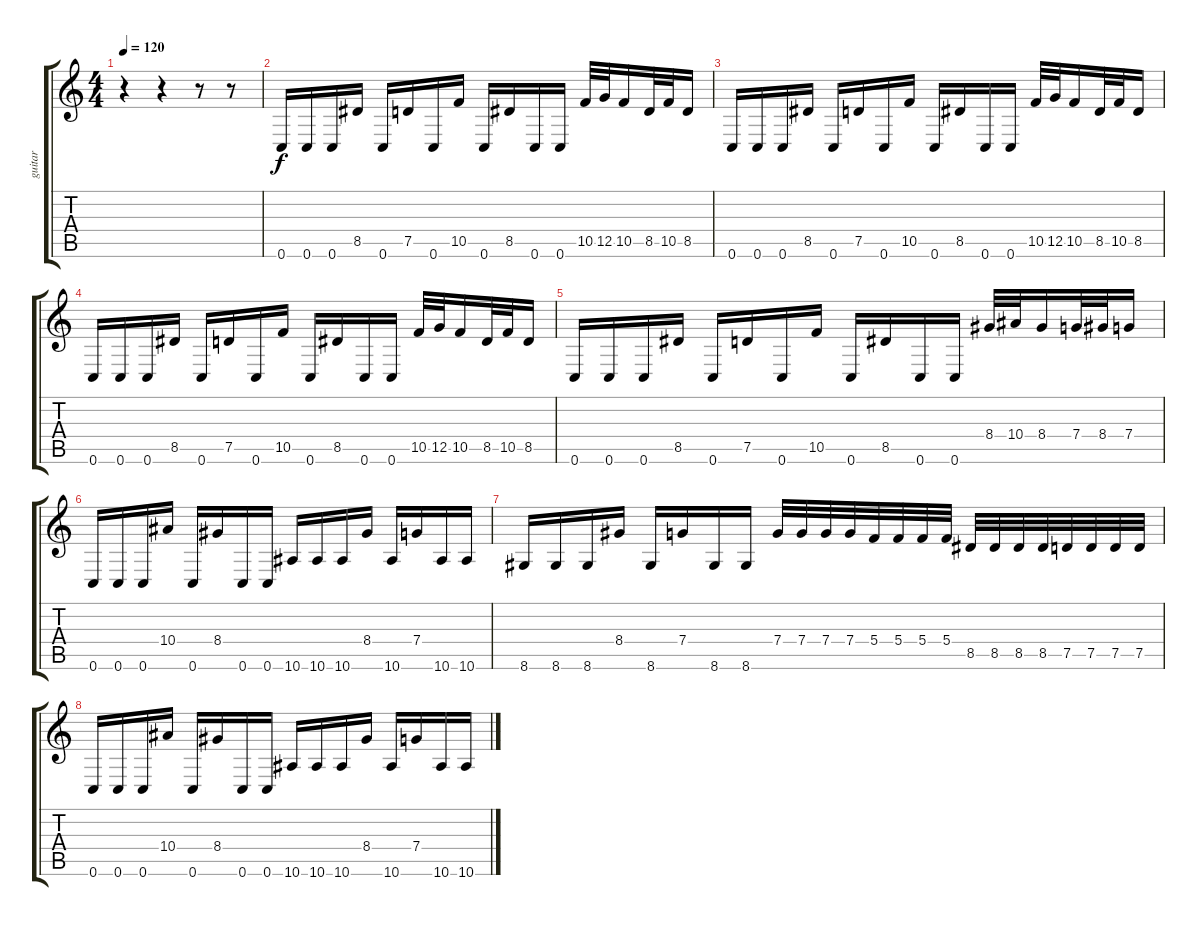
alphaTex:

\track ("guitar" "guitar") {instrument distortionguitar}
\staff {score tabs}
\tuning (D4 A3 F3 C3 G2 C2) {hide}
\ts (4 4)
\tempo 120
\clef g2
\ks c
r.4{dy f instrument distortionguitar} r.4 r.8 r.8 |
0.6.16 0.6.16 0.6.16 8.5.16 0.6.16 7.5.16 0.6.16 10.5.16 0.6.16 8.5.16 0.6.16 0.6.16 10.5.32 12.5.32 10.5.16 8.5.32 10.5.32 8.5.16 |
0.6.16 0.6.16 0.6.16 8.5.16 0.6.16 7.5.16 0.6.16 10.5.16 0.6.16 8.5.16 0.6.16 0.6.16 10.5.32 12.5.32 10.5.16 8.5.32 10.5.32 8.5.16 |
0.6.16 0.6.16 0.6.16 8.5.16 0.6.16 7.5.16 0.6.16 10.5.16 0.6.16 8.5.16 0.6.16 0.6.16 10.5.32 12.5.32 10.5.16 8.5.32 10.5.32 8.5.16 |
0.6.16 0.6.16 0.6.16 8.5.16 0.6.16 7.5.16 0.6.16 10.5.16 0.6.16 8.5.16 0.6.16 0.6.16 8.4.32 10.4.32 8.4.16 7.4.32 8.4.32 7.4.16 |
0.6.16 0.6.16 0.6.16 10.4.16 0.6.16 8.4.16 0.6.16 0.6.16 10.6.16 10.6.16 10.6.16 8.4.16 10.6.16 7.4.16 10.6.16 10.6.16 |
8.6.16 8.6.16 8.6.16 8.4.16 8.6.16 7.4.16 8.6.16 8.6.16 7.4.32 7.4.32 7.4.32 7.4.32 5.4.32 5.4.32 5.4.32 5.4.32 8.5.32 8.5.32 8.5.32 8.5.32 7.5.32 7.5.32 7.5.32 7.5.32 |
0.6.16 0.6.16 0.6.16 10.4.16 0.6.16 8.4.16 0.6.16 0.6.16 10.6.16 10.6.16 10.6.16 8.4.16 10.6.16 7.4.16 10.6.16 10.6.16
